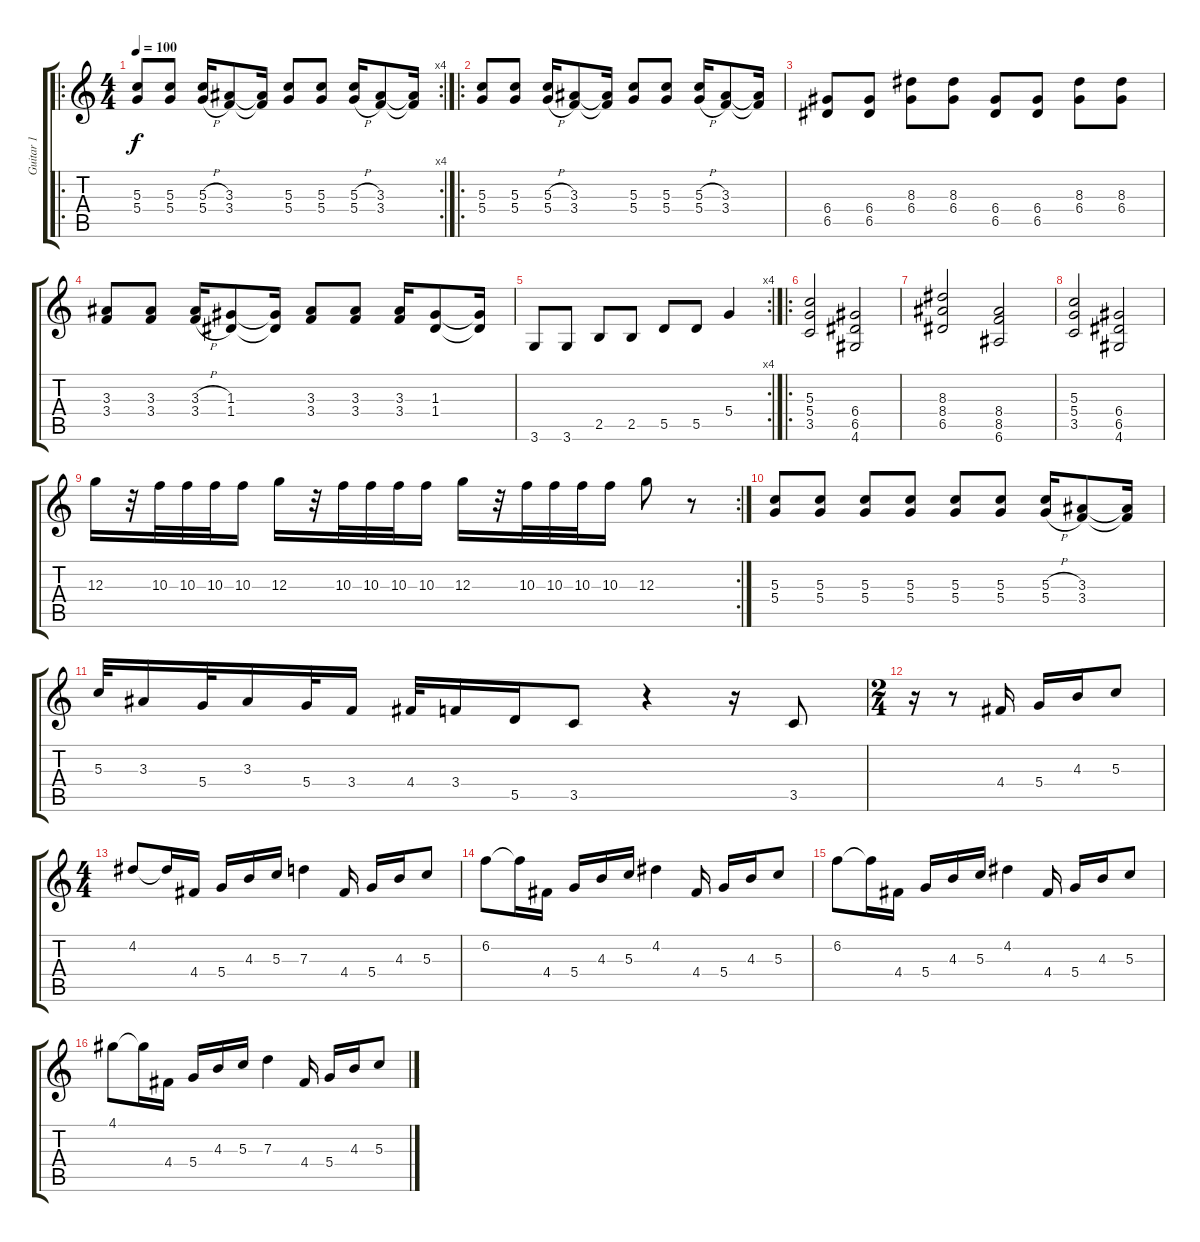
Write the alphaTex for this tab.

\track ("Guitar 1" "Guitar 1") {instrument overdrivenguitar}
\staff {score tabs}
\tuning (E4 B3 G3 D3 A2 E2) {hide}
\ro
\rc 4
\ts (4 4)
\tempo 100
\clef g2
\ks c
(5.3 5.4).8{dy f instrument overdrivenguitar} (5.3 5.4).8 (5.3{h} 5.4{h}).16 (3.3 3.4).8 (3.3{t} 3.4{t}).16 (5.3 5.4).8 (5.3 5.4).8 (5.3{h} 5.4{h}).16 (3.3 3.4).8 (3.3{t} 3.4{t}).16 |
\ro
(5.3 5.4).8 (5.3 5.4).8 (5.3{h} 5.4{h}).16 (3.3 3.4).8 (3.3{t} 3.4{t}).16 (5.3 5.4).8 (5.3 5.4).8 (5.3{h} 5.4{h}).16 (3.3 3.4).8 (3.3{t} 3.4{t}).16 |
(6.4 6.5).8 (6.4 6.5).8 (8.3 6.4).8 (8.3 6.4).8 (6.4 6.5).8 (6.4 6.5).8 (8.3 6.4).8 (8.3 6.4).8 |
(3.3 3.4).8 (3.3 3.4).8 (3.3{h} 3.4{h}).16 (1.3 1.4).8 (1.3{t} 1.4{t}).16 (3.3 3.4).8 (3.3 3.4).8 (3.3 3.4).16 (1.3 1.4).8 (1.3{t} 1.4{t}).16 |
\rc 4
3.6.8 3.6.8 2.5.8 2.5.8 5.5.8 5.5.8 5.4.4 |
\ro
(5.3 5.4 3.5).2 (6.4 6.5 4.6).2 |
(8.3 8.4 6.5).2 (8.4 8.5 6.6).2 |
(5.3 5.4 3.5).2 (6.4 6.5 4.6).2 |
\rc 2
12.3.16 r.32 10.3.32 10.3.32 10.3.32 10.3.16 12.3.16 r.32 10.3.32 10.3.32 10.3.32 10.3.16 12.3.16 r.32 10.3.32 10.3.32 10.3.32 10.3.16 12.3.8 r.8 |
(5.3 5.4).8 (5.3 5.4).8 (5.3 5.4).8 (5.3 5.4).8 (5.3 5.4).8 (5.3 5.4).8 (5.3{h} 5.4{h}).16 (3.3 3.4).8 (3.3{t} 3.4{t}).16 |
5.3.32 3.3.16 5.4.32 3.3.16 5.4.32 3.4.16 4.4.32 3.4.16 5.5.16 3.5.8 r.4 r.16 3.5.8 |
\ts (2 4)
r.16 r.8 4.4.16 5.4.16 4.3.16 5.3.8 |
\ts (4 4)
4.2.8 4.2{t}.16 4.4.16 5.4.16 4.3.16 5.3.16 7.3.4 4.4.16 5.4.16 4.3.16 5.3.8 |
6.2.8 6.2{t}.16 4.4.16 5.4.16 4.3.16 5.3.16 4.2.4 4.4.16 5.4.16 4.3.16 5.3.8 |
6.2.8 6.2{t}.16 4.4.16 5.4.16 4.3.16 5.3.16 4.2.4 4.4.16 5.4.16 4.3.16 5.3.8 |
4.1.8 4.1{t}.16 4.4.16 5.4.16 4.3.16 5.3.16 7.3.4 4.4.16 5.4.16 4.3.16 5.3.8
